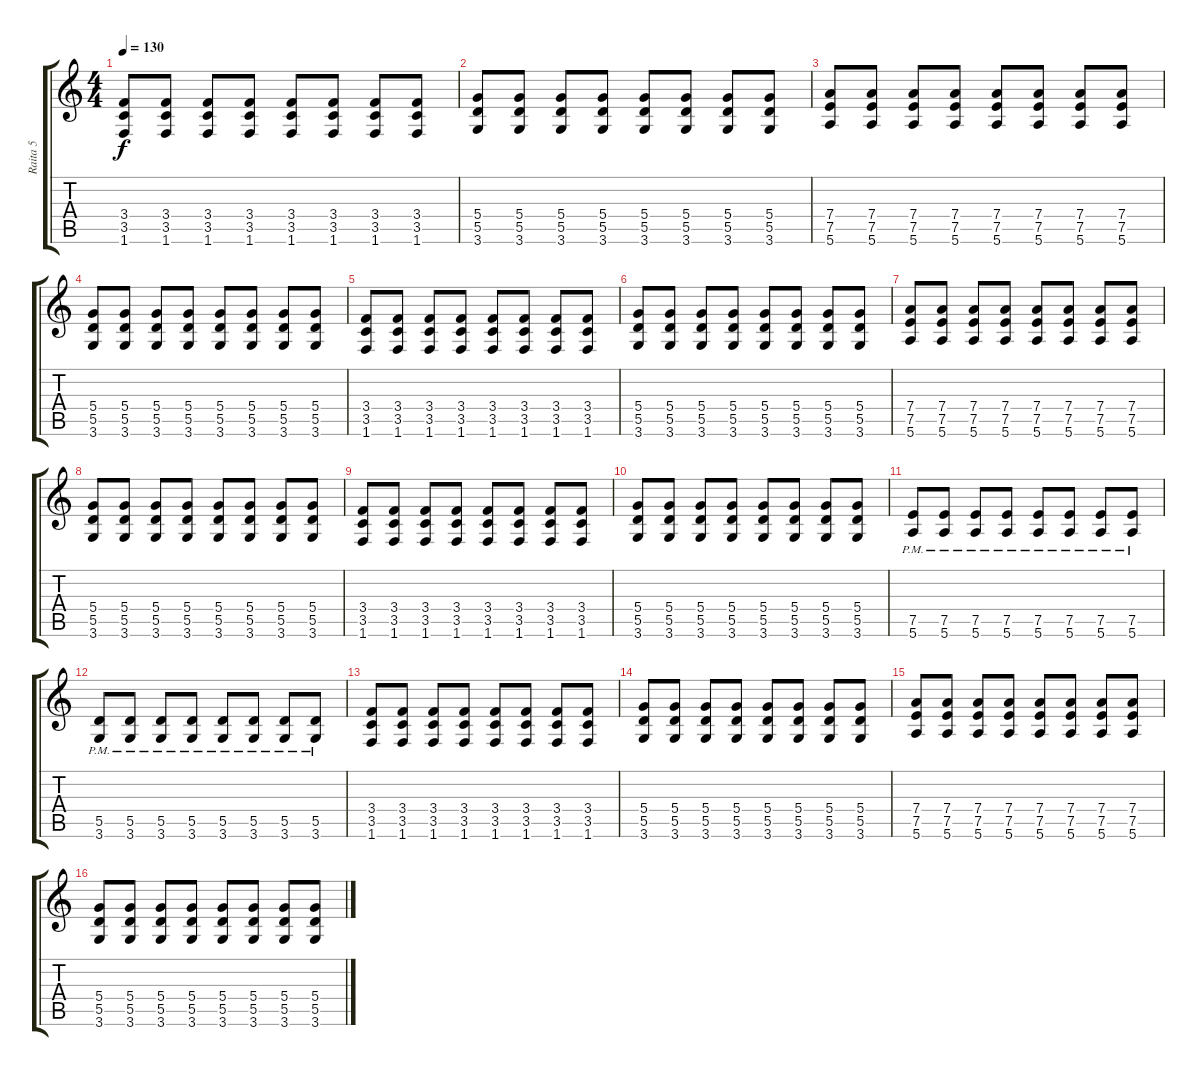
\track ("Raita 5" "Raita 5") {instrument distortionguitar}
\staff {score tabs}
\tuning (E4 B3 G3 D3 A2 E2) {hide}
\ts (4 4)
\tempo 130
\clef g2
\ks c
(3.4 3.5 1.6).8{dy f} (3.4 3.5 1.6).8 (3.4 3.5 1.6).8 (3.4 3.5 1.6).8 (3.4 3.5 1.6).8 (3.4 3.5 1.6).8 (3.4 3.5 1.6).8 (3.4 3.5 1.6).8 |
(5.4 5.5 3.6).8 (5.4 5.5 3.6).8 (5.4 5.5 3.6).8 (5.4 5.5 3.6).8 (5.4 5.5 3.6).8 (5.4 5.5 3.6).8 (5.4 5.5 3.6).8 (5.4 5.5 3.6).8 |
(7.4 7.5 5.6).8 (7.4 7.5 5.6).8 (7.4 7.5 5.6).8 (7.4 7.5 5.6).8 (7.4 7.5 5.6).8 (7.4 7.5 5.6).8 (7.4 7.5 5.6).8 (7.4 7.5 5.6).8 |
(5.4 5.5 3.6).8 (5.4 5.5 3.6).8 (5.4 5.5 3.6).8 (5.4 5.5 3.6).8 (5.4 5.5 3.6).8 (5.4 5.5 3.6).8 (5.4 5.5 3.6).8 (5.4 5.5 3.6).8 |
(3.4 3.5 1.6).8 (3.4 3.5 1.6).8 (3.4 3.5 1.6).8 (3.4 3.5 1.6).8 (3.4 3.5 1.6).8 (3.4 3.5 1.6).8 (3.4 3.5 1.6).8 (3.4 3.5 1.6).8 |
(5.4 5.5 3.6).8 (5.4 5.5 3.6).8 (5.4 5.5 3.6).8 (5.4 5.5 3.6).8 (5.4 5.5 3.6).8 (5.4 5.5 3.6).8 (5.4 5.5 3.6).8 (5.4 5.5 3.6).8 |
(7.4 7.5 5.6).8 (7.4 7.5 5.6).8 (7.4 7.5 5.6).8 (7.4 7.5 5.6).8 (7.4 7.5 5.6).8 (7.4 7.5 5.6).8 (7.4 7.5 5.6).8 (7.4 7.5 5.6).8 |
(5.4 5.5 3.6).8 (5.4 5.5 3.6).8 (5.4 5.5 3.6).8 (5.4 5.5 3.6).8 (5.4 5.5 3.6).8 (5.4 5.5 3.6).8 (5.4 5.5 3.6).8 (5.4 5.5 3.6).8 |
(3.4 3.5 1.6).8 (3.4 3.5 1.6).8 (3.4 3.5 1.6).8 (3.4 3.5 1.6).8 (3.4 3.5 1.6).8 (3.4 3.5 1.6).8 (3.4 3.5 1.6).8 (3.4 3.5 1.6).8 |
(5.4 5.5 3.6).8 (5.4 5.5 3.6).8 (5.4 5.5 3.6).8 (5.4 5.5 3.6).8 (5.4 5.5 3.6).8 (5.4 5.5 3.6).8 (5.4 5.5 3.6).8 (5.4 5.5 3.6).8 |
(7.5{pm} 5.6{pm}).8 (7.5{pm} 5.6{pm}).8 (7.5{pm} 5.6{pm}).8 (7.5{pm} 5.6{pm}).8 (7.5{pm} 5.6{pm}).8 (7.5{pm} 5.6{pm}).8 (7.5{pm} 5.6{pm}).8 (7.5{pm} 5.6{pm}).8 |
(5.5{pm} 3.6{pm}).8 (5.5{pm} 3.6{pm}).8 (5.5{pm} 3.6{pm}).8 (5.5{pm} 3.6{pm}).8 (5.5{pm} 3.6{pm}).8 (5.5{pm} 3.6{pm}).8 (5.5{pm} 3.6{pm}).8 (5.5{pm} 3.6{pm}).8 |
(3.4 3.5 1.6).8 (3.4 3.5 1.6).8 (3.4 3.5 1.6).8 (3.4 3.5 1.6).8 (3.4 3.5 1.6).8 (3.4 3.5 1.6).8 (3.4 3.5 1.6).8 (3.4 3.5 1.6).8 |
(5.4 5.5 3.6).8 (5.4 5.5 3.6).8 (5.4 5.5 3.6).8 (5.4 5.5 3.6).8 (5.4 5.5 3.6).8 (5.4 5.5 3.6).8 (5.4 5.5 3.6).8 (5.4 5.5 3.6).8 |
(7.4 7.5 5.6).8 (7.4 7.5 5.6).8 (7.4 7.5 5.6).8 (7.4 7.5 5.6).8 (7.4 7.5 5.6).8 (7.4 7.5 5.6).8 (7.4 7.5 5.6).8 (7.4 7.5 5.6).8 |
(5.4 5.5 3.6).8 (5.4 5.5 3.6).8 (5.4 5.5 3.6).8 (5.4 5.5 3.6).8 (5.4 5.5 3.6).8 (5.4 5.5 3.6).8 (5.4 5.5 3.6).8 (5.4 5.5 3.6).8
